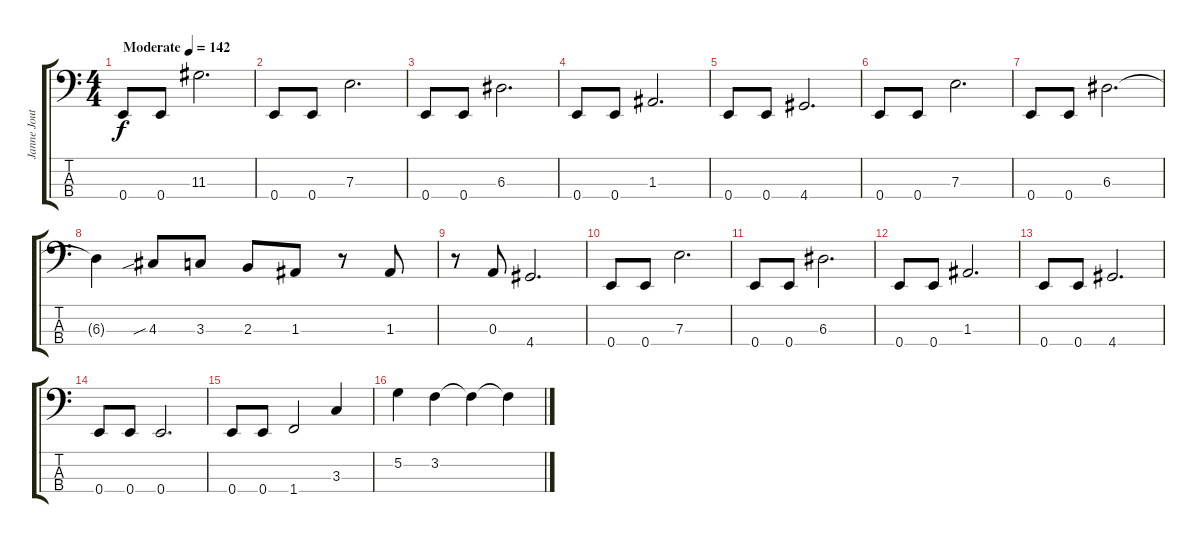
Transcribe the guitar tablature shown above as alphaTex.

\track ("Janne Joutseniemmi (bass)" "Janne Jout") {instrument electricbasspick}
\staff {score tabs}
\tuning (G2 D2 A1 E1) {hide}
\ts (4 4)
\tempo (142 "Moderate")
\clef f4
\ks c
0.4.8{dy f instrument electricbasspick} 0.4.8 11.3.2{d} |
0.4.8 0.4.8 7.3.2{d} |
0.4.8 0.4.8 6.3.2{d} |
0.4.8 0.4.8 1.3.2{d} |
0.4.8 0.4.8 4.4.2{d} |
0.4.8 0.4.8 7.3.2{d} |
0.4.8 0.4.8 6.3.2{d} |
6.3{t}.4 4.3{sib}.8 3.3.8 2.3.8 1.3.8 r.8 1.3.8 |
r.8 0.3.8 4.4.2{d} |
0.4.8 0.4.8 7.3.2{d} |
0.4.8 0.4.8 6.3.2{d} |
0.4.8 0.4.8 1.3.2{d} |
0.4.8 0.4.8 4.4.2{d} |
0.4.8 0.4.8 0.4.2{d} |
0.4.8 0.4.8 1.4.2 3.3.4 |
5.2.4 3.2.4 3.2{t}.4 3.2{t}.4
